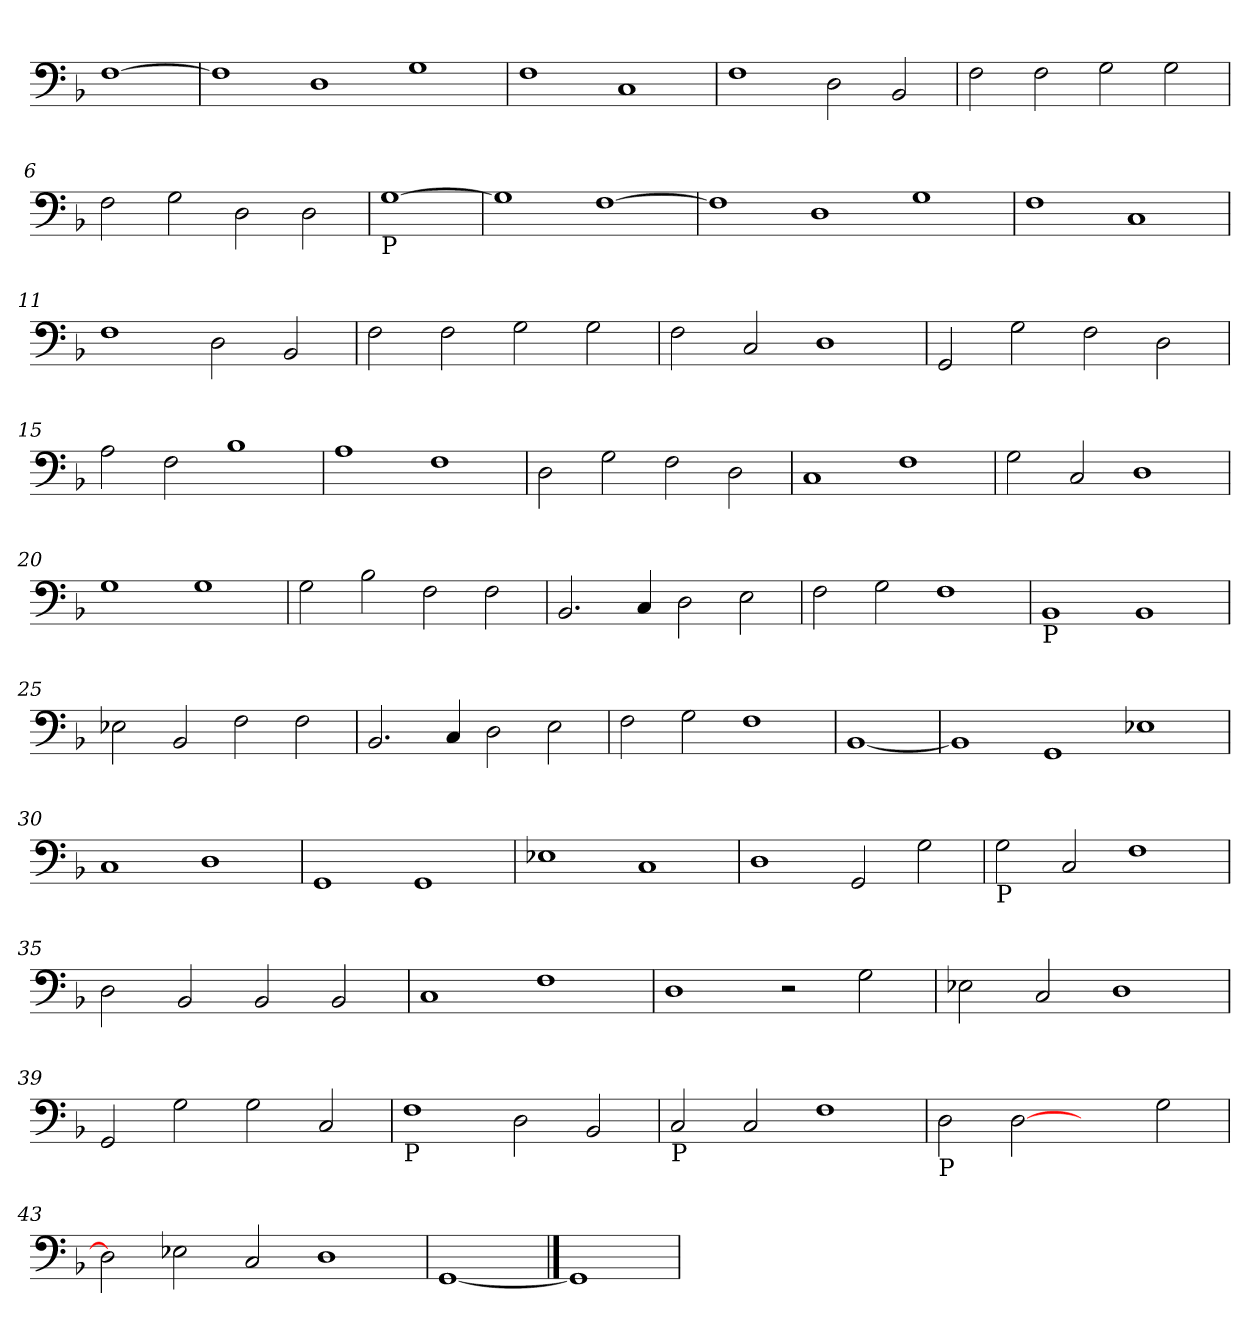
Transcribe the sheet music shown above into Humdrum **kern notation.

**kern
*part1
*staff1
*clefF4
*k[b-]
=1
[1F
=2
1F]
1D
1G
=3
1F
1C
=4
1F
2D\
2BB-/
=5
2F\
2F\
2G\
2G\
=6
2F\
2G\
2D\
2D\
=7
!LO:TX:b:t=P
[1G
=8
1G]
[1F
=9
1F]
1D
1G
=10
1F
1C
=11
1F
2D\
2BB-/
=12
2F\
2F\
2G\
2G\
=13
2F\
2C/
1D
=14
2GG/
2G\
2F\
2D\
=15
2A\
2F\
1B-
=16
1A
1F
=17
2D\
2G\
2F\
2D\
=18
1C
1F
=19
2G\
2C/
1D
=20
1G
1G
=21
2G\
2B-\
2F\
2F\
=22
2.BB-/
4C/
2D\
2E\
=23
2F\
2G\
1F
=24
!LO:TX:b:t=P
1BB-
1BB-
=25
2E-X\
2BB-/
2F\
2F\
=26
2.BB-/
4C/
2D\
2E\
=27
2F\
2G\
1F
=28
[1BB-
=29
1BB-]
1GG
1E-X
=30
1C
1D
=31
1GG
1GG
=32
1E-X
1C
=33
1D
2GG/
2G\
=34
!LO:TX:b:t=P
2G\
2C/
1F
=35
2D\
2BB-/
2BB-/
2BB-/
=36
1C
1F
=37
1D
2r
2G\
=38
2E-X\
2C/
1D
=39
2GG/
2G\
2G\
2C/
=40
!LO:TX:b:t=P
1F
2D\
2BB-/
=41
!LO:TX:b:t=P
2C/
2C/
1F
=42
!LO:TX:b:t=P
2D\
[2D
2ryy
2G\
=43
2D]
2E-X\
2C/
1D
=44
[1GG
==45
1GG]
=
*-
